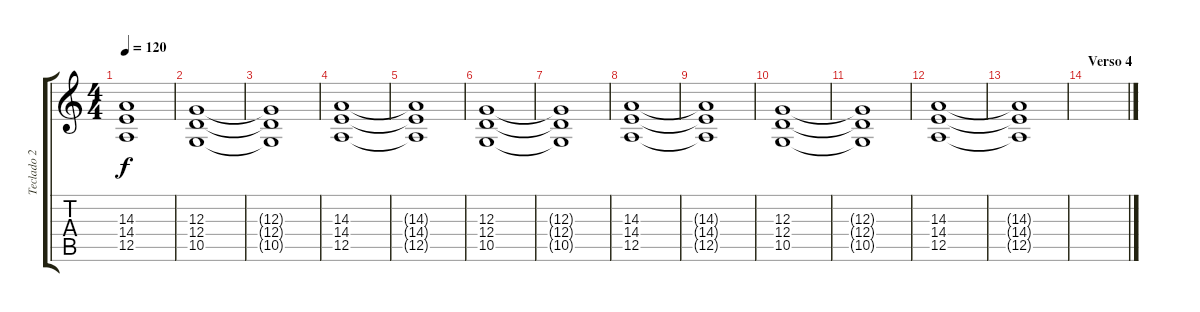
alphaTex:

\track ("Teclado 2 + Coros" "Teclado 2 ") {instrument synthvoice}
\staff {score tabs}
\tuning (E4 B3 G3 D3 A2 E2) {hide}
\ts (4 4)
\tempo 120
\clef g2
\ks c
(14.3{t} 14.4{t} 12.5{t}).1{dy f} |
(12.3 12.4 10.5).1 |
(12.3{t} 12.4{t} 10.5{t}).1 |
(14.3 14.4 12.5).1 |
(14.3{t} 14.4{t} 12.5{t}).1 |
(12.3 12.4 10.5).1 |
(12.3{t} 12.4{t} 10.5{t}).1 |
(14.3 14.4 12.5).1 |
(14.3{t} 14.4{t} 12.5{t}).1 |
(12.3 12.4 10.5).1 |
(12.3{t} 12.4{t} 10.5{t}).1 |
(14.3 14.4 12.5).1 |
(14.3{t} 14.4{t} 12.5{t}).1 |
\section ("" "Verso 4")
